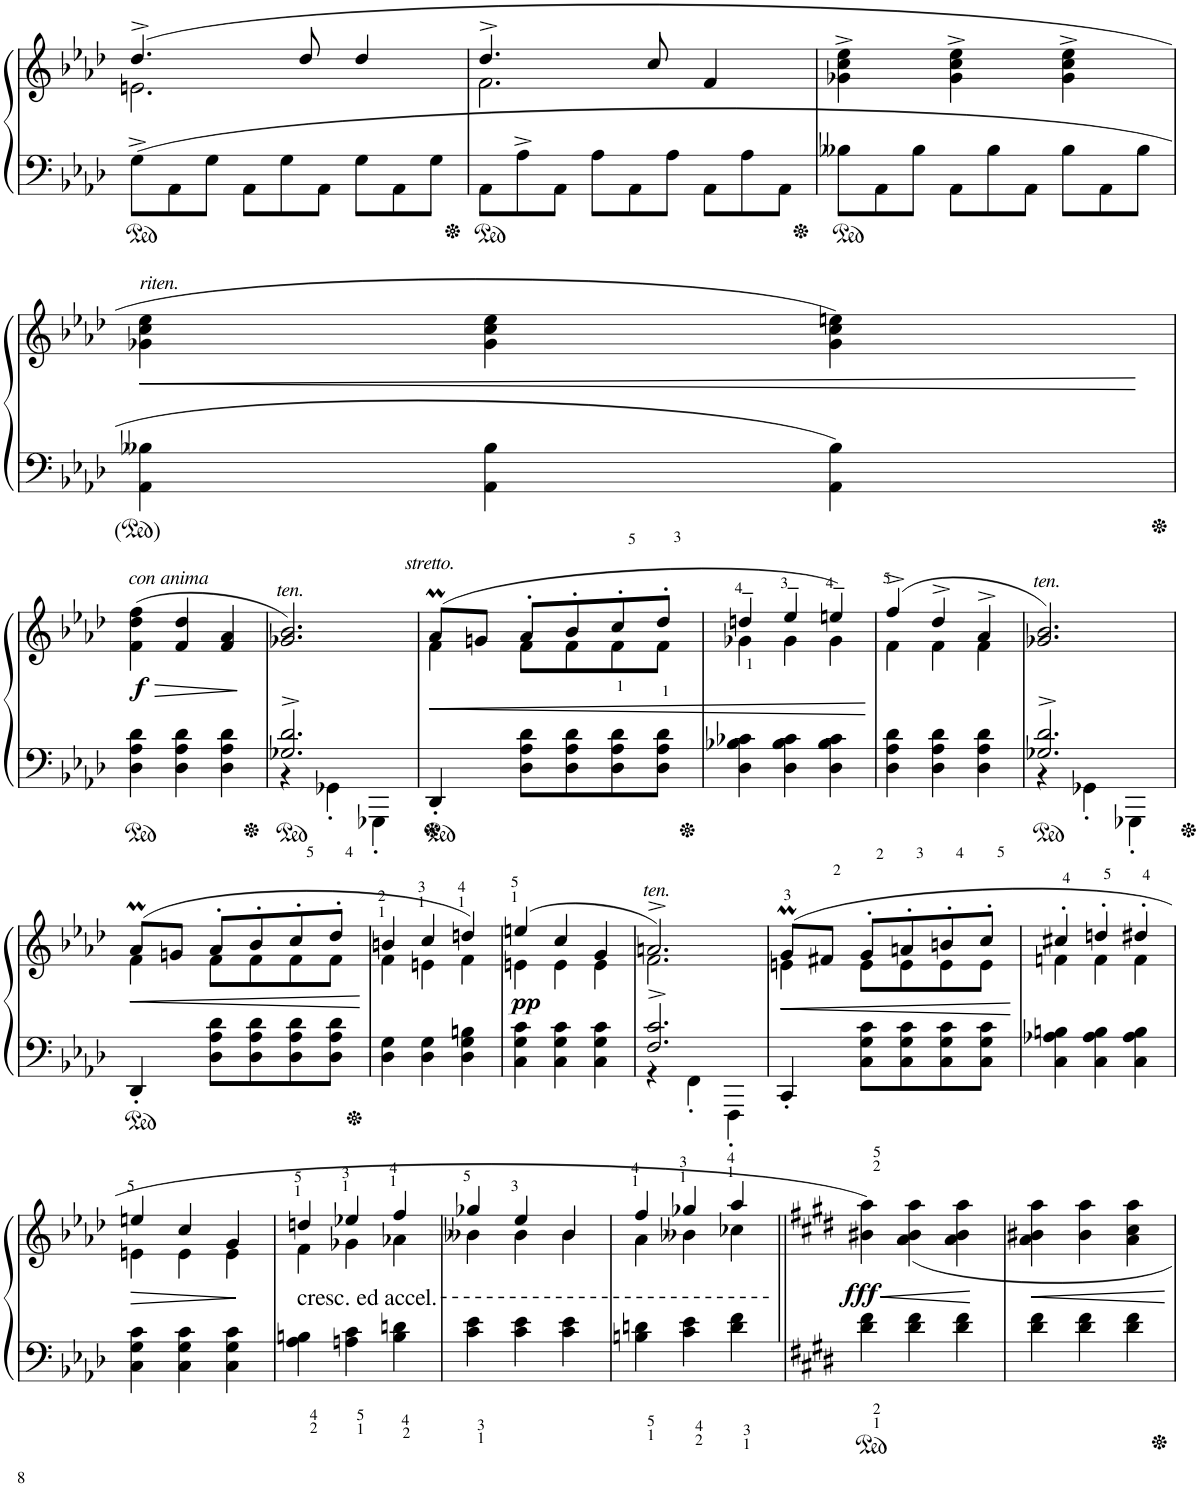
**kern	**kern	**dynam
*part1	*part1	*part1
*staff2	*staff1	*staff1/2
*I"Piano	*	*
*I'Pno.	*	*
!!LO:PB:g=z
*clefF4	*clefG2	*
*k[b-e-a-d-]	*k[b-e-a-d-]	*
*M3/4	*M3/4	*
*Xbrackettup	*	*
=61	=61	=61
*	*^	*
12G^\L	(4.dd-^/	2.en\	.
12AA-\	.	.	.
12G\J	.	.	.
12AA-\L	.	.	.
12G\	.	.	.
.	8dd-/	.	.
12AA-\J	.	.	.
12G\L	4dd-/	.	.
12AA-\	.	.	.
12G\J	.	.	.
=62	=62	=62	=62
12AA-\L	4.dd-^/	2.f\	.
12A-^>\	.	.	.
12AA-\J	.	.	.
12A-\L	.	.	.
12AA-\	.	.	.
.	8cc/	.	.
12A-\J	.	.	.
12AA-\L	4f/	.	.
12A-\	.	.	.
12AA-\J	.	.	.
*	*v	*v	*
=63	=63	=63
12B--X\L	4g-X\^ 4cc\^ 4ee-\^	.
12AA-\	.	.
12B--\J	.	.
12AA-\L	4g-\^ 4cc\^ 4ee-\^	.
12B--\	.	.
12AA-\J	.	.
12B--\L	4g-\^ 4cc\^ 4ee-\^	.
12AA-\	.	.
12B--\J	.	.
!!LO:LB:g=z
=64	=64	=64
!	!LO:TX:a:i:t=riten.	!
!	!	!LO:HP:b
4AA-\ 4B--X\	4g-X\ 4cc\ 4ee-\	<
4AA-\ 4B--\	4g-\ 4cc\ 4ee-\	.
4AA-\ 4B--\	4g-\ 4cc\ 4een\)	.
.	.	[
!!LO:LB:g=z
=65	=65	=65
!	!LO:TX:a:i:t=con anima	!
!	!	!LO:HP:b
!	!	!LO:DY:n=1:b
4D-\ 4A-\ 4d-\	(4f\ 4dd-\ 4ff\	> f
4D-\ 4A-\ 4d-\	4f/ 4dd-/	.
4D-\ 4A-\ 4d-\	4f/ 4a-/	.
.	.	]
=66	=66	=66
*^	*	*
!	!	!LO:TX:a:i:t=ten.	!
2.G-X/^ 2.d-/^	4r	2.g-X/ 2.b-/)	.
.	4GG-X'\	.	.
.	4GGG-X'\	.	.
=67	=67	=67	=67
!	!	!LO:TX:a:i:t=stretto.	!
!	!	!	!LO:HP:b
*v	*v	*^	*
4DD-'/	(8a-M/L	4f\	<
.	8gn/J	.	.
8D-\ 8A-\ 8d-\L	8a-'/L	8f\L	.
8D-\ 8A-\ 8d-\	8b-'/	8f\	.
8D-\ 8A-\ 8d-\	8cc'/	8f<\	.
8D-\ 8A-\ 8d-\J	8dd-'/J	8f<\J	.
=68	=68	=68	=68
4D-\ 4B-X\ 4c-X\	4ddn~/	4g-X\	.
4D-\ 4B-\ 4c-\	4ee-~/	4g-\	.
4D-\ 4B-\ 4c-\	4een~/)	4g-\	.
*	*v	*v	*
.	.	[
=69	=69	=69
*	*^	*
4D-\ 4A-\ 4d-\	(4ff^/	4f\	.
4D-\ 4A-\ 4d-\	4dd-^/	4f\	.
4D-\ 4A-\ 4d-\	4a-^/	4f\	.
=70	=70	=70	=70
*^	*	*	*
!	!	!LO:TX:a:i:t=ten.	!	!
*	*	*v	*v	*
2.G-X/^ 2.d-/^	4r	2.g-X/ 2.b-/)	.
.	4GG-X'\	.	.
.	4GGG-X'\	.	.
!!LO:LB:g=z
=71	=71	=71	=71
!	!	!	!LO:HP:b
*v	*v	*^	*
4DD-'/	(8a-M/L	4f\	<
.	8gn/J	.	.
8D-\ 8A-\ 8d-\L	8a-'/L	8f\L	.
8D-\ 8A-\ 8d-\	8b-'/	8f\	.
8D-\ 8A-\ 8d-\	8cc'/	8f\	.
8D-\ 8A-\ 8d-\J	8dd-'/J	8f\J	.
*	*v	*v	*
.	.	[
=72	=72	=72
*	*^	*
4D-\ 4G\	4bn/	4f\	.
4D-\ 4G\	4cc/	4en\	.
4D-\ 4G\ 4Bn\	4ddn/)	4f\	.
=73	=73	=73	=73
!	!	!	!LO:DY:b
4C\ 4G\ 4c\	(4een/	4en\	pp
4C\ 4G\ 4c\	4cc/	4e\	.
4C\ 4G\ 4c\	4g/	4e\	.
=74	=74	=74	=74
*^	*	*	*
!	!	!LO:TX:a:i:t=ten.	!	!
2.F/^ 2.c/^	4r	2.an^/)	2.f\	.
.	4FF'\	.	.	.
.	4FFF'\	.	.	.
=75	=75	=75	=75	=75
!	!	!	!	!LO:HP:b
*v	*v	*	*	*
4CC'/	(8gm/L	4en\	<
.	8f#X/J	.	.
8C\ 8G\ 8c\L	8g'/L	8e\L	.
8C\ 8G\ 8c\	8an'/	8e\	.
8C\ 8G\ 8c\	8bn'/	8e\	.
8C\ 8G\ 8c\J	8cc'/J	8e\J	.
*	*v	*v	*
.	.	[
=76	=76	=76
*	*^	*
4C\ 4A-X\ 4Bn\	4cc#X'/	4fn\	.
4C\ 4A-\ 4B\	4ddn'/	4f\	.
4C\ 4A-\ 4B\	4dd#X'/	4f\	.
!!LO:LB:g=z	!!
=77	=77	=77	=77
!	!	!	!LO:HP:b
4C\ 4G\ 4c\	4een/	4en\	>
4C\ 4G\ 4c\	4cc/	4e\	.
4C\ 4G\ 4c\	4g/	4e\	]
=78	=78	=78	=78
!LO:TX:a:t=<i>cresc. ed accel.</i>	!	!	!
4A-\<< 4Bn\<<	4ddn/	4f\	.
4An\<< 4c\<<	4ee-X/	4g-X\	.
4B\<< 4dn\<<	4ff/	4a-X\	.
=79	=79	=79	=79
4c\<< 4e-\<<	4gg-X/	4b--X\	.
4c\ 4e-\	4ee-/	4b--\	.
4c\ 4e-\	4b--/	4b--\	.
=80	=80	=80	=80
4Bn\<< 4dn\<<	4ff/	4a-\	.
4c\<< 4e-\<<	4gg-X/	4b--X\	.
4d\<< 4f\<<	4aa-/	4cc-X\	.
*	*v	*v	*
=81||	=81||	=81||
*k[f#c#g#d#]	*k[f#c#g#d#]	*
*	*^	*
!	!	!	!LO:HP:b
!	!	!	!LO:DY:n=1:b
*	*v	*v	*
4d#\<< 4f#\<<	4b#X\ 4aa\)	< fff
4d#\ 4f#\	4a\ 4b#\ 4aa\	.
4d#\ 4f#\	4a\ 4b#\ 4aa\	.
.	.	[
=82	=82	=82
!	!	!LO:HP:b
4d#\ 4f#\	4a\ 4b#X\ 4aa\	<
4d#\ 4f#\	4b#\ 4aa\	.
4d#\ 4f#\	4a\ 4cc#\ 4aa\	.
.	.	[
=	=	=
*-	*-	*-
